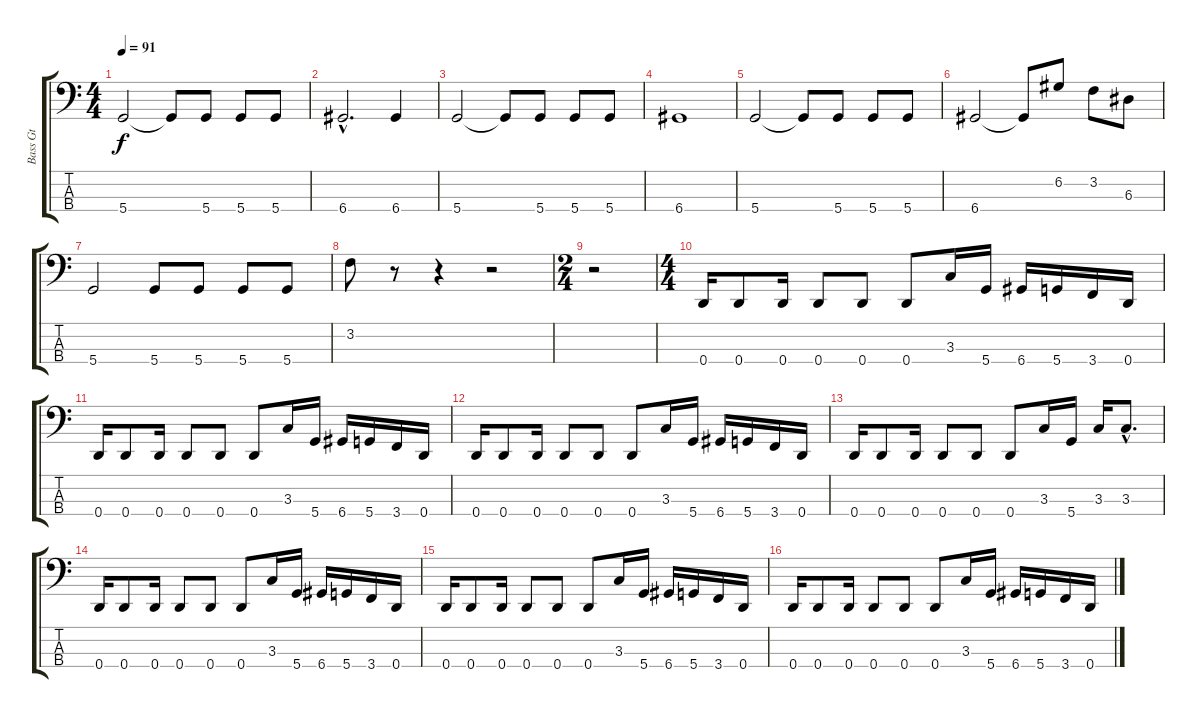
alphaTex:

\track ("Bass Gt" "Bass Gt") {instrument electricbasspick}
\staff {score tabs}
\tuning (G2 D2 A1 D1) {hide}
\ts (4 4)
\tempo 91
\clef f4
\ks c
5.4.2{dy f instrument electricbasspick} 5.4{t}.8 5.4.8 5.4.8 5.4.8 |
6.4{hac}.2{d} 6.4.4 |
5.4.2 5.4{t}.8 5.4.8 5.4.8 5.4.8 |
6.4.1 |
5.4.2 5.4{t}.8 5.4.8 5.4.8 5.4.8 |
6.4.2 6.4{t}.8 6.2.8 3.2.8 6.3.8 |
5.4.2 5.4.8 5.4.8 5.4.8 5.4.8 |
3.2.8 r.8 r.4 r.2 |
\ts (2 4)
r.2 |
\ts (4 4)
0.4.16 0.4.8 0.4.16 0.4.8 0.4.8 0.4.8 3.3.16 5.4.16 6.4.16 5.4.16 3.4.16 0.4.16 |
0.4.16 0.4.8 0.4.16 0.4.8 0.4.8 0.4.8 3.3.16 5.4.16 6.4.16 5.4.16 3.4.16 0.4.16 |
0.4.16 0.4.8 0.4.16 0.4.8 0.4.8 0.4.8 3.3.16 5.4.16 6.4.16 5.4.16 3.4.16 0.4.16 |
0.4.16 0.4.8 0.4.16 0.4.8 0.4.8 0.4.8 3.3.16 5.4.16 3.3.16 3.3{hac}.8{d} |
0.4.16 0.4.8 0.4.16 0.4.8 0.4.8 0.4.8 3.3.16 5.4.16 6.4.16 5.4.16 3.4.16 0.4.16 |
0.4.16 0.4.8 0.4.16 0.4.8 0.4.8 0.4.8 3.3.16 5.4.16 6.4.16 5.4.16 3.4.16 0.4.16 |
0.4.16 0.4.8 0.4.16 0.4.8 0.4.8 0.4.8 3.3.16 5.4.16 6.4.16 5.4.16 3.4.16 0.4.16
